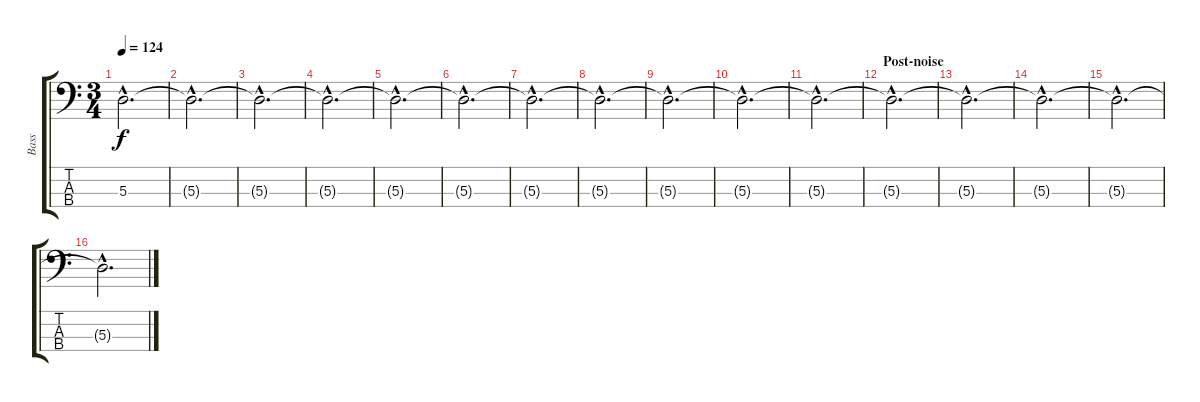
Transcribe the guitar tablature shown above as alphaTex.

\track ("Bass" "Bass") {instrument electricbassfinger}
\staff {score tabs}
\tuning (G2 D2 A1 E1) {hide}
\ts (3 4)
\tempo 124
\clef f4
\ks c
5.3{hac t}.2{d dy f} |
5.3{hac t}.2{d} |
5.3{hac t}.2{d} |
5.3{hac t}.2{d} |
5.3{hac t}.2{d} |
5.3{hac t}.2{d} |
5.3{hac t}.2{d} |
5.3{hac t}.2{d} |
5.3{hac t}.2{d} |
5.3{hac t}.2{d} |
5.3{hac t}.2{d} |
\section ("" "Post-noise")
5.3{hac t}.2{d} |
5.3{hac t}.2{d} |
5.3{hac t}.2{d} |
5.3{hac t}.2{d} |
5.3{hac t}.2{d}
